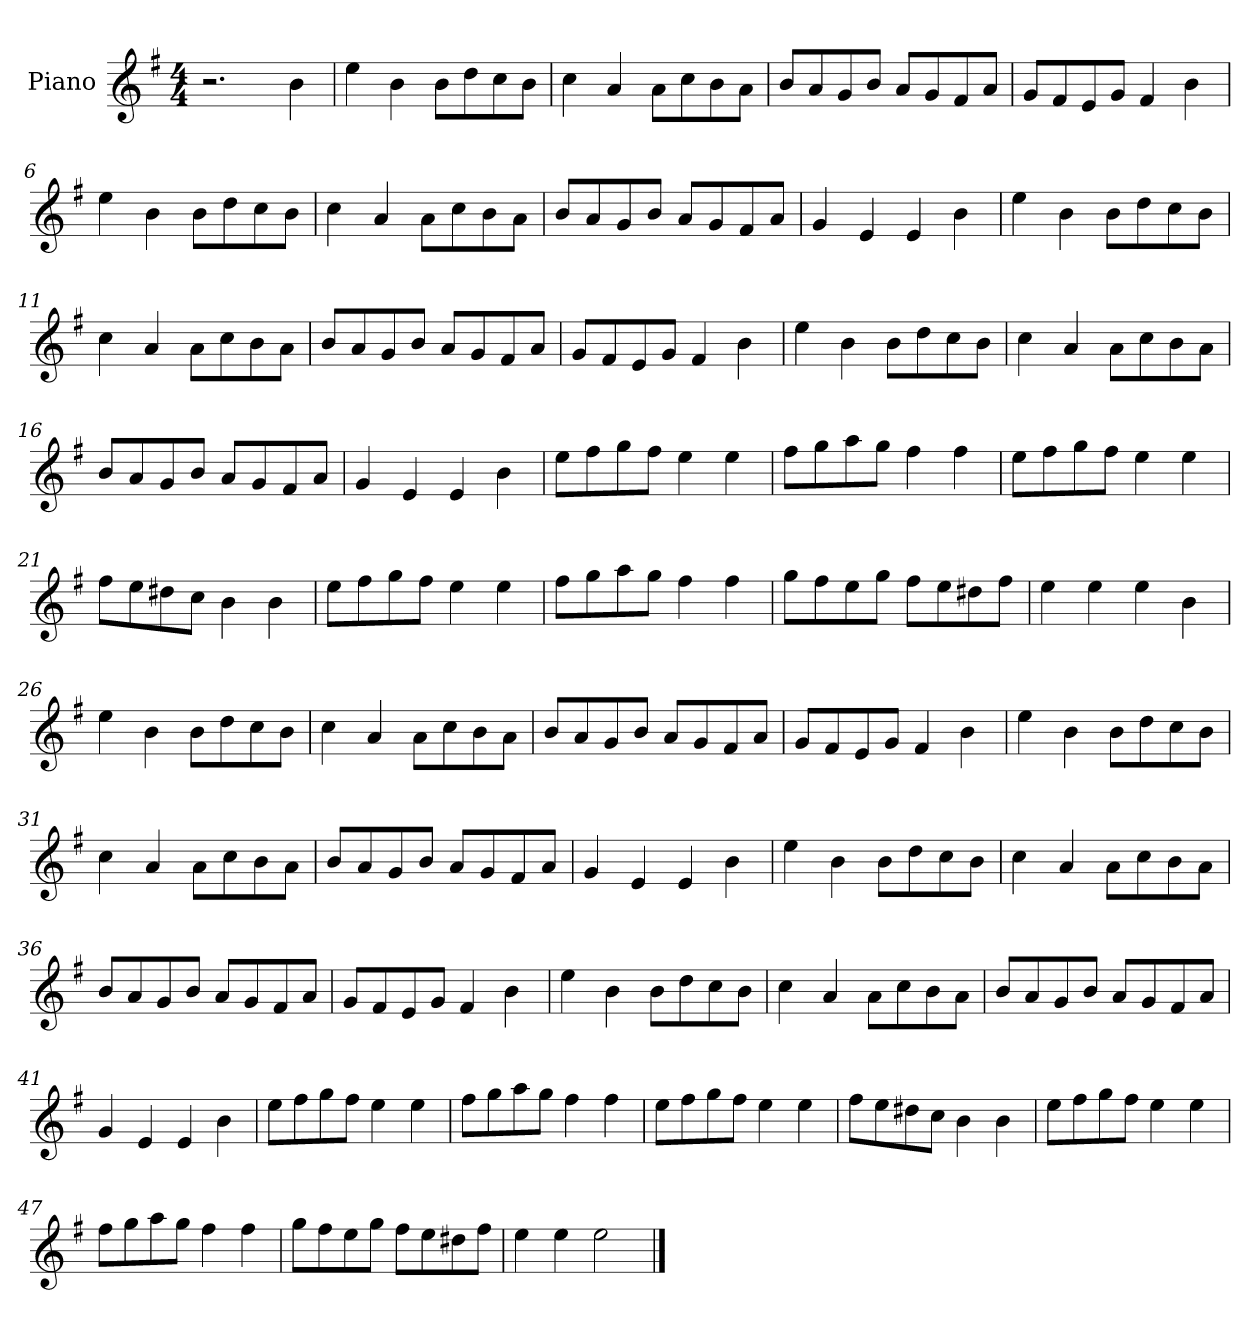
**kern
*part1
*staff1
*I"Piano
*I'Pno
*clefG2
*k[f#]
*M4/4
=1
2.r
4b\
=2
4ee\
4b\
8b\L
8dd\
8cc\
8b\J
=3
4cc\
4a/
8a\L
8cc\
8b\
8a\J
=4
8b/L
8a/
8g/
8b/J
8a/L
8g/
8f#/
8a/J
=5
8g/L
8f#/
8e/
8g/J
4f#/
4b\
=6
4ee\
4b\
8b\L
8dd\
8cc\
8b\J
=7
4cc\
4a/
8a\L
8cc\
8b\
8a\J
=8
8b/L
8a/
8g/
8b/J
8a/L
8g/
8f#/
8a/J
=9
4g/
4e/
4e/
4b\
=10
4ee\
4b\
8b\L
8dd\
8cc\
8b\J
=11
4cc\
4a/
8a\L
8cc\
8b\
8a\J
=12
8b/L
8a/
8g/
8b/J
8a/L
8g/
8f#/
8a/J
=13
8g/L
8f#/
8e/
8g/J
4f#/
4b\
=14
4ee\
4b\
8b\L
8dd\
8cc\
8b\J
=15
4cc\
4a/
8a\L
8cc\
8b\
8a\J
=16
8b/L
8a/
8g/
8b/J
8a/L
8g/
8f#/
8a/J
=17
4g/
4e/
4e/
4b\
=18
8ee\L
8ff#\
8gg\
8ff#\J
4ee\
4ee\
=19
8ff#\L
8gg\
8aa\
8gg\J
4ff#\
4ff#\
=20
8ee\L
8ff#\
8gg\
8ff#\J
4ee\
4ee\
=21
8ff#\L
8ee\
8dd#X\
8cc\J
4b\
4b\
=22
8ee\L
8ff#\
8gg\
8ff#\J
4ee\
4ee\
=23
8ff#\L
8gg\
8aa\
8gg\J
4ff#\
4ff#\
=24
8gg\L
8ff#\
8ee\
8gg\J
8ff#\L
8ee\
8dd#X\
8ff#\J
=25
4ee\
4ee\
4ee\
4b\
=26
4ee\
4b\
8b\L
8dd\
8cc\
8b\J
=27
4cc\
4a/
8a\L
8cc\
8b\
8a\J
=28
8b/L
8a/
8g/
8b/J
8a/L
8g/
8f#/
8a/J
=29
8g/L
8f#/
8e/
8g/J
4f#/
4b\
=30
4ee\
4b\
8b\L
8dd\
8cc\
8b\J
=31
4cc\
4a/
8a\L
8cc\
8b\
8a\J
=32
8b/L
8a/
8g/
8b/J
8a/L
8g/
8f#/
8a/J
=33
4g/
4e/
4e/
4b\
=34
4ee\
4b\
8b\L
8dd\
8cc\
8b\J
=35
4cc\
4a/
8a\L
8cc\
8b\
8a\J
=36
8b/L
8a/
8g/
8b/J
8a/L
8g/
8f#/
8a/J
=37
8g/L
8f#/
8e/
8g/J
4f#/
4b\
=38
4ee\
4b\
8b\L
8dd\
8cc\
8b\J
=39
4cc\
4a/
8a\L
8cc\
8b\
8a\J
=40
8b/L
8a/
8g/
8b/J
8a/L
8g/
8f#/
8a/J
=41
4g/
4e/
4e/
4b\
=42
8ee\L
8ff#\
8gg\
8ff#\J
4ee\
4ee\
=43
8ff#\L
8gg\
8aa\
8gg\J
4ff#\
4ff#\
=44
8ee\L
8ff#\
8gg\
8ff#\J
4ee\
4ee\
=45
8ff#\L
8ee\
8dd#X\
8cc\J
4b\
4b\
=46
8ee\L
8ff#\
8gg\
8ff#\J
4ee\
4ee\
=47
8ff#\L
8gg\
8aa\
8gg\J
4ff#\
4ff#\
=48
8gg\L
8ff#\
8ee\
8gg\J
8ff#\L
8ee\
8dd#X\
8ff#\J
=49
4ee\
4ee\
2ee\
==
*-
